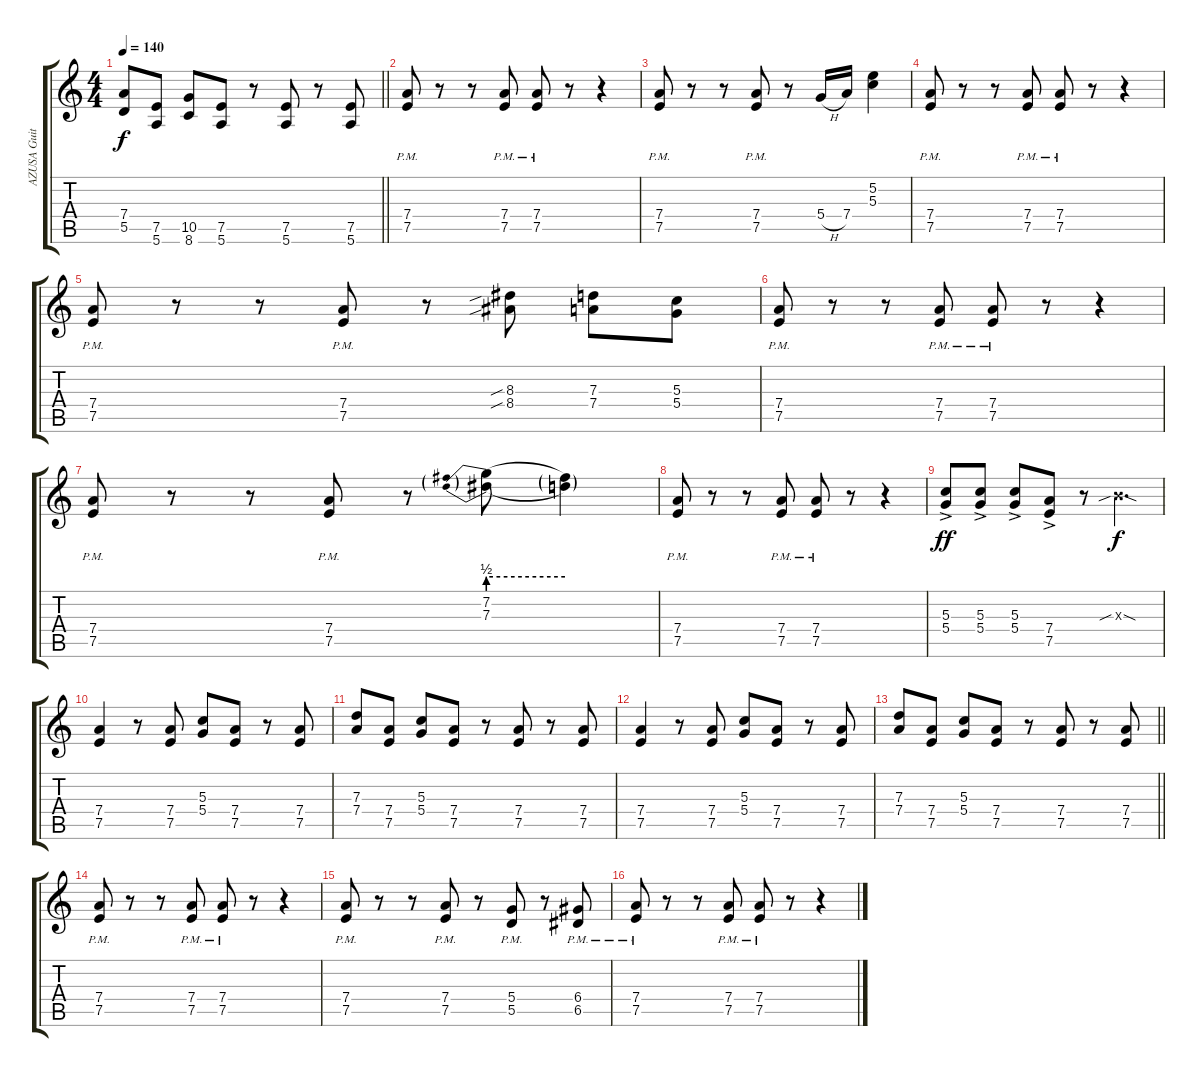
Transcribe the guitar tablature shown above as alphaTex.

\track ("AZUSA Guitar" "AZUSA Guit") {instrument distortionguitar}
\staff {score tabs}
\tuning (E4 B3 G3 D3 A2 E2) {hide}
\ts (4 4)
\tempo 140
\clef g2
\barLineRight lightlight
\ks c
(7.4 5.5).8{dy f} (7.5 5.6).8 (10.5 8.6).8 (7.5 5.6).8 r.8 (7.5 5.6).8 r.8 (7.5 5.6).8 |
(7.4{pm} 7.5{pm}).8 r.8 r.8 (7.4{pm} 7.5{pm}).8 (7.4{pm} 7.5{pm}).8 r.8 r.4 |
(7.4{pm} 7.5{pm}).8 r.8 r.8 (7.4{pm} 7.5{pm}).8 r.8 5.4{h}.16 7.4.16 (5.2 5.3).4 |
(7.4{pm} 7.5{pm}).8 r.8 r.8 (7.4{pm} 7.5{pm}).8 (7.4{pm} 7.5{pm}).8 r.8 r.4 |
(7.4{pm} 7.5{pm}).8 r.8 r.8 (7.4{pm} 7.5{pm}).8 r.8 (8.3{sib} 8.4{sib}).8 (7.3 7.4).8 (5.3 5.4).8 |
(7.4{pm} 7.5{pm}).8 r.8 r.8 (7.4{pm} 7.5{pm}).8 (7.4{pm} 7.5{pm}).8 r.8 r.4 |
(7.4{pm} 7.5{pm}).8 r.8 r.8 (7.4{pm} 7.5{pm}).8 r.8 (7.2{be (prebend 0 2 60 2)} 7.3{be (prebend 0 2 60 2)}).8 (7.2{be (hold 0 0 60 0) t} 7.3{be (hold 0 0 60 0) t}).4 |
(7.4{pm} 7.5{pm}).8 r.8 r.8 (7.4{pm} 7.5{pm}).8 (7.4{pm} 7.5{pm}).8 r.8 r.4 |
(5.3{ac} 5.4{ac}).8{dy ff} (5.3{ac} 5.4{ac}).8 (5.3{ac} 5.4{ac}).8 (7.4{ac} 7.5{ac}).8 r.8 4.3{sib sod x}.4{d dy f} |
(7.4 7.5).4 r.8 (7.4 7.5).8 (5.3 5.4).8 (7.4 7.5).8 r.8 (7.4 7.5).8 |
(7.3 7.4).8 (7.4 7.5).8 (5.3 5.4).8 (7.4 7.5).8 r.8 (7.4 7.5).8 r.8 (7.4 7.5).8 |
(7.4 7.5).4 r.8 (7.4 7.5).8 (5.3 5.4).8 (7.4 7.5).8 r.8 (7.4 7.5).8 |
\barLineRight lightlight
(7.3 7.4).8 (7.4 7.5).8 (5.3 5.4).8 (7.4 7.5).8 r.8 (7.4 7.5).8 r.8 (7.4 7.5).8 |
(7.4 7.5{pm}).8 r.8 r.8 (7.4 7.5{pm}).8 (7.4 7.5{pm}).8 r.8 r.4 |
(7.4 7.5{pm}).8 r.8 r.8 (7.4 7.5{pm}).8 r.8 (5.4 5.5{pm}).8 r.8 (6.4 6.5{pm}).8 |
(7.4 7.5{pm}).8 r.8 r.8 (7.4 7.5{pm}).8 (7.4 7.5{pm}).8 r.8 r.4
